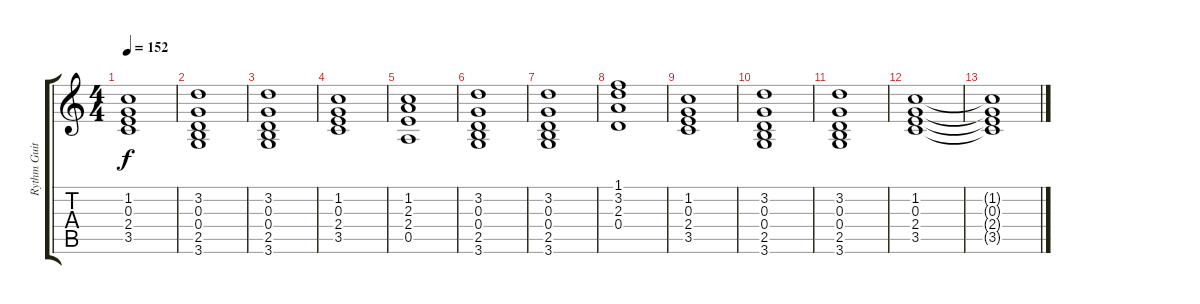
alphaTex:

\track ("Rythm Guitar" "Rythm Guit") {instrument acousticguitarsteel}
\staff {score tabs}
\tuning (E4 B3 G3 D3 A2 E2) {hide}
\ts (4 4)
\tempo 152
\clef g2
\ks c
(1.2 0.3 2.4 3.5).1{dy f} |
(3.2 0.3 0.4 2.5 3.6).1 |
(3.2 0.3 0.4 2.5 3.6).1 |
(1.2 0.3 2.4 3.5).1 |
(1.2 2.3 2.4 0.5).1 |
(3.2 0.3 0.4 2.5 3.6).1 |
(3.2 0.3 0.4 2.5 3.6).1 |
(1.1 3.2 2.3 0.4).1 |
(1.2 0.3 2.4 3.5).1 |
(3.2 0.3 0.4 2.5 3.6).1 |
(3.2 0.3 0.4 2.5 3.6).1 |
(1.2 0.3 2.4 3.5).1 |
(1.2{t} 0.3{t} 2.4{t} 3.5{t}).1
